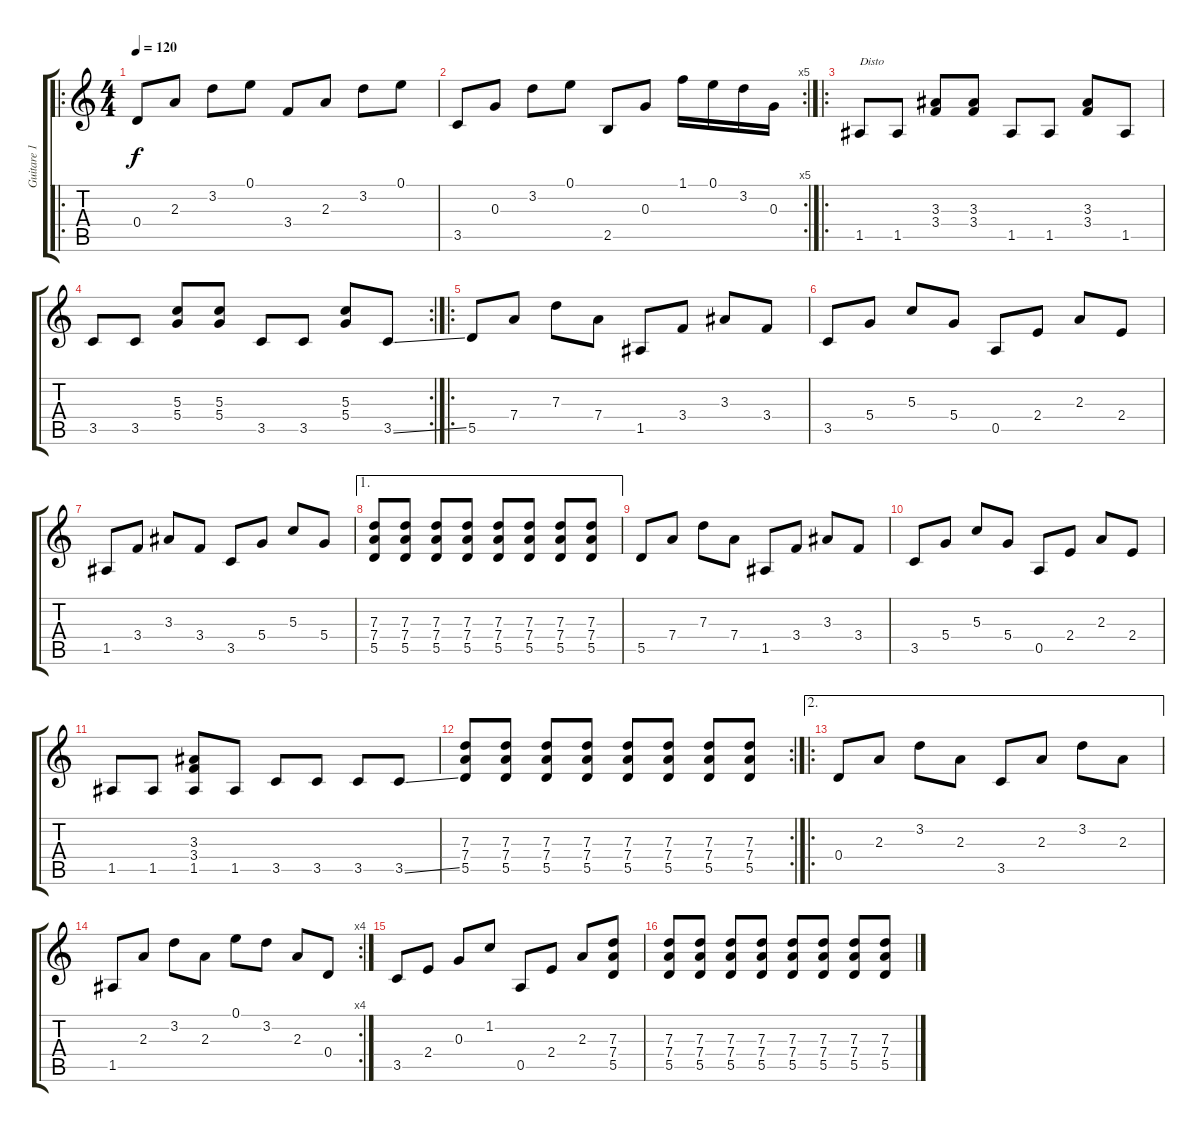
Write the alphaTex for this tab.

\track ("Guitare 1" "Guitare 1") {instrument electricguitarclean}
\staff {score tabs}
\tuning (E4 B3 G3 D3 A2 E2) {hide}
\ro
\ts (4 4)
\tempo 120
\clef g2
\ks c
0.4.8{dy f} 2.3.8 3.2.8 0.1.8 3.4.8 2.3.8 3.2.8 0.1.8 |
\rc 5
3.5.8 0.3.8 3.2.8 0.1.8 2.5.8 0.3.8 1.1.16 0.1.16 3.2.16 0.3.16 |
\ro
1.5.8{txt "Disto"} 1.5.8 (3.3 3.4).8 (3.3 3.4).8 1.5.8 1.5.8 (3.3 3.4).8 1.5.8 |
\rc 2
3.5.8 3.5.8 (5.3 5.4).8 (5.3 5.4).8 3.5.8 3.5.8 (5.3 5.4).8 3.5{ss}.8 |
\ro
5.5.8 7.4.8 7.3.8 7.4.8 1.5.8 3.4.8 3.3.8 3.4.8 |
3.5.8 5.4.8 5.3.8 5.4.8 0.5.8 2.4.8 2.3.8 2.4.8 |
1.5.8 3.4.8 3.3.8 3.4.8 3.5.8 5.4.8 5.3.8 5.4.8 |
\ae 1
(7.3 7.4 5.5).8 (7.3 7.4 5.5).8 (7.3 7.4 5.5).8 (7.3 7.4 5.5).8 (7.3 7.4 5.5).8 (7.3 7.4 5.5).8 (7.3 7.4 5.5).8 (7.3 7.4 5.5).8 |
5.5.8 7.4.8 7.3.8 7.4.8 1.5.8 3.4.8 3.3.8 3.4.8 |
3.5.8 5.4.8 5.3.8 5.4.8 0.5.8 2.4.8 2.3.8 2.4.8 |
1.5.8 1.5.8 (3.3 3.4 1.5).8 1.5.8 3.5.8 3.5.8 3.5.8 3.5{ss}.8 |
\rc 2
(7.3 7.4 5.5).8 (7.3 7.4 5.5).8 (7.3 7.4 5.5).8 (7.3 7.4 5.5).8 (7.3 7.4 5.5).8 (7.3 7.4 5.5).8 (7.3 7.4 5.5).8 (7.3 7.4 5.5).8 |
\ae 2
\ro
0.4.8 2.3.8 3.2.8 2.3.8 3.5.8 2.3.8 3.2.8 2.3.8 |
\rc 4
1.5.8 2.3.8 3.2.8 2.3.8 0.1.8 3.2.8 2.3.8 0.4.8 |
3.5.8 2.4.8 0.3.8 1.2.8 0.5.8 2.4.8 2.3.8 (7.3 7.4 5.5).8 |
(7.3 7.4 5.5).8 (7.3 7.4 5.5).8 (7.3 7.4 5.5).8 (7.3 7.4 5.5).8 (7.3 7.4 5.5).8 (7.3 7.4 5.5).8 (7.3 7.4 5.5).8 (7.3 7.4 5.5).8
